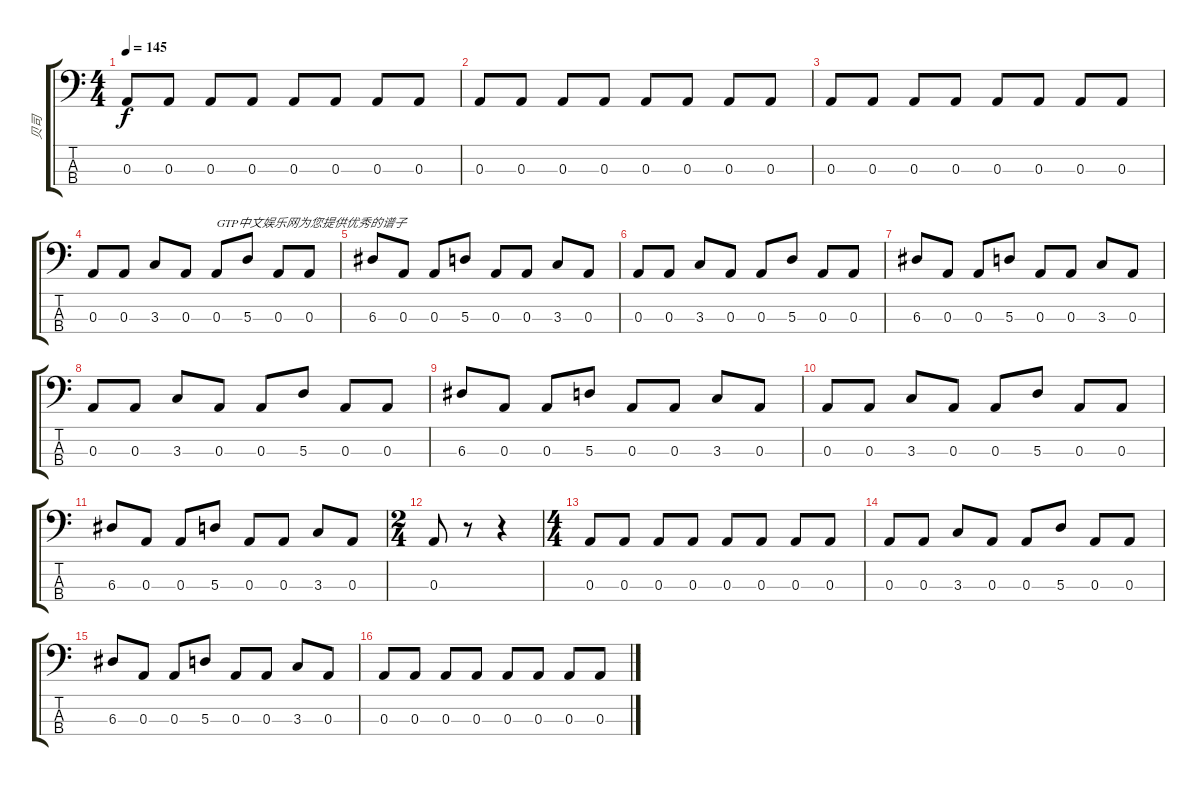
\track ("贝司" "贝司") {instrument electricbasspick}
\staff {score tabs}
\tuning (G2 D2 A1 E1) {hide}
\ts (4 4)
\tempo 145
\clef f4
\ks c
0.3.8{dy f} 0.3.8 0.3.8 0.3.8 0.3.8 0.3.8 0.3.8 0.3.8 |
0.3.8 0.3.8 0.3.8 0.3.8 0.3.8 0.3.8 0.3.8 0.3.8 |
0.3.8 0.3.8 0.3.8 0.3.8 0.3.8 0.3.8 0.3.8 0.3.8 |
0.3.8 0.3.8 3.3.8 0.3.8 0.3.8{txt "GTP中文娱乐网为您提供优秀的谱子"} 5.3.8 0.3.8 0.3.8 |
6.3.8 0.3.8 0.3.8 5.3.8 0.3.8 0.3.8 3.3.8 0.3.8 |
0.3.8 0.3.8 3.3.8 0.3.8 0.3.8 5.3.8 0.3.8 0.3.8 |
6.3.8 0.3.8 0.3.8 5.3.8 0.3.8 0.3.8 3.3.8 0.3.8 |
0.3.8 0.3.8 3.3.8 0.3.8 0.3.8 5.3.8 0.3.8 0.3.8 |
6.3.8 0.3.8 0.3.8 5.3.8 0.3.8 0.3.8 3.3.8 0.3.8 |
0.3.8 0.3.8 3.3.8 0.3.8 0.3.8 5.3.8 0.3.8 0.3.8 |
6.3.8 0.3.8 0.3.8 5.3.8 0.3.8 0.3.8 3.3.8 0.3.8 |
\ts (2 4)
0.3.8 r.8 r.4 |
\ts (4 4)
0.3.8 0.3.8 0.3.8 0.3.8 0.3.8 0.3.8 0.3.8 0.3.8 |
0.3.8 0.3.8 3.3.8 0.3.8 0.3.8 5.3.8 0.3.8 0.3.8 |
6.3.8 0.3.8 0.3.8 5.3.8 0.3.8 0.3.8 3.3.8 0.3.8 |
0.3.8 0.3.8 0.3.8 0.3.8 0.3.8 0.3.8 0.3.8 0.3.8
